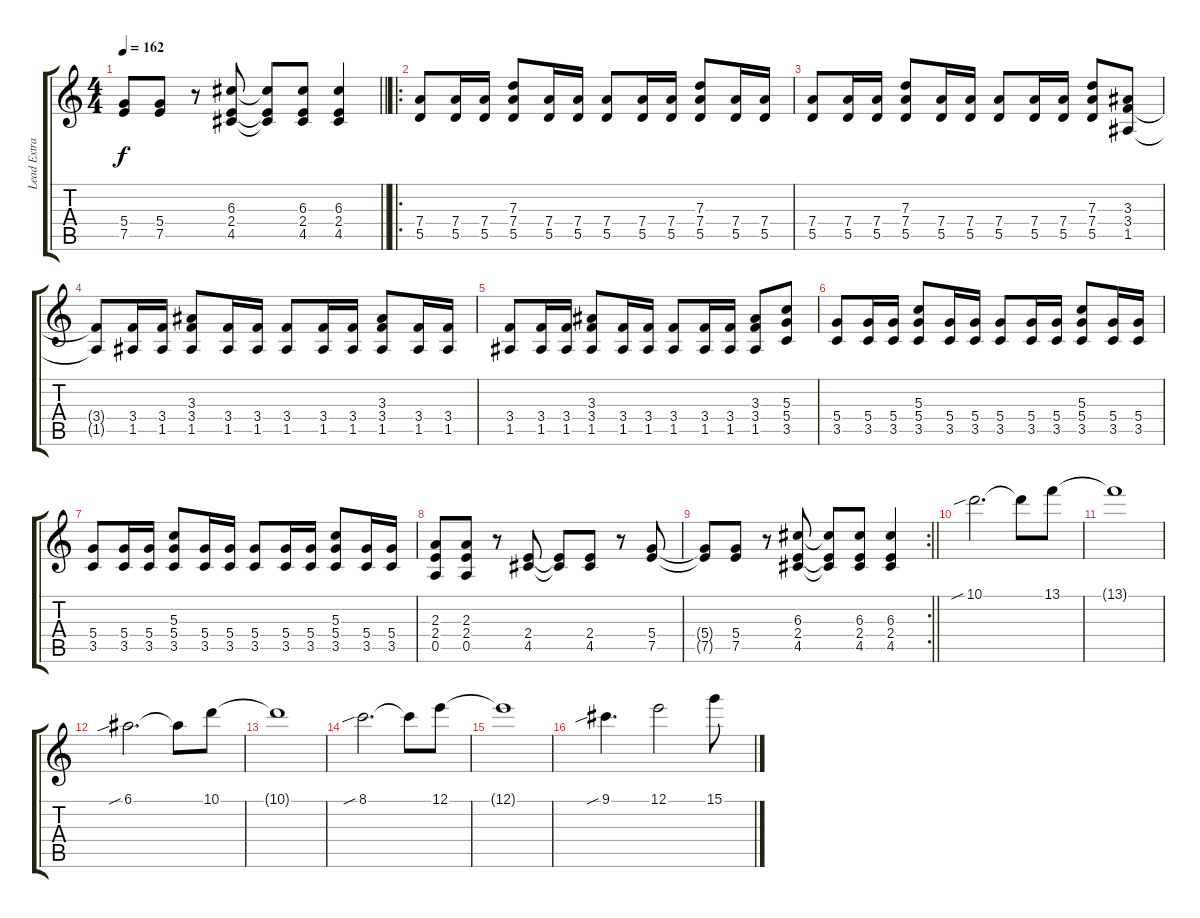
\track ("Lead Extra" "Lead Extra") {instrument distortionguitar}
\staff {score tabs}
\tuning (E4 B3 G3 D3 A2 D2) {hide}
\ts (4 4)
\tempo 162
\clef g2
\barLineRight lightlight
\ks c
(5.4{t} 7.5{t}).8{dy f} (5.4 7.5).8 r.8 (6.3 2.4 4.5).8 (6.3{t} 2.4{t} 4.5{t}).8 (6.3 2.4 4.5).8 (6.3 2.4 4.5).4 |
\ro
(7.4 5.5).8 (7.4 5.5).16 (7.4 5.5).16 (7.3 7.4 5.5).8 (7.4 5.5).16 (7.4 5.5).16 (7.4 5.5).8 (7.4 5.5).16 (7.4 5.5).16 (7.3 7.4 5.5).8 (7.4 5.5).16 (7.4 5.5).16 |
(7.4 5.5).8 (7.4 5.5).16 (7.4 5.5).16 (7.3 7.4 5.5).8 (7.4 5.5).16 (7.4 5.5).16 (7.4 5.5).8 (7.4 5.5).16 (7.4 5.5).16 (7.3 7.4 5.5).8 (3.3 3.4 1.5).8 |
(3.4{t} 1.5{t}).8 (3.4 1.5).16 (3.4 1.5).16 (3.3 3.4 1.5).8 (3.4 1.5).16 (3.4 1.5).16 (3.4 1.5).8 (3.4 1.5).16 (3.4 1.5).16 (3.3 3.4 1.5).8 (3.4 1.5).16 (3.4 1.5).16 |
(3.4 1.5).8 (3.4 1.5).16 (3.4 1.5).16 (3.3 3.4 1.5).8 (3.4 1.5).16 (3.4 1.5).16 (3.4 1.5).8 (3.4 1.5).16 (3.4 1.5).16 (3.3 3.4 1.5).8 (5.3 5.4 3.5).8 |
(5.4 3.5).8 (5.4 3.5).16 (5.4 3.5).16 (5.3 5.4 3.5).8 (5.4 3.5).16 (5.4 3.5).16 (5.4 3.5).8 (5.4 3.5).16 (5.4 3.5).16 (5.3 5.4 3.5).8 (5.4 3.5).16 (5.4 3.5).16 |
(5.4 3.5).8 (5.4 3.5).16 (5.4 3.5).16 (5.3 5.4 3.5).8 (5.4 3.5).16 (5.4 3.5).16 (5.4 3.5).8 (5.4 3.5).16 (5.4 3.5).16 (5.3 5.4 3.5).8 (5.4 3.5).16 (5.4 3.5).16 |
(2.3 2.4 0.5).8 (2.3 2.4 0.5).8 r.8 (2.4 4.5).8 (2.4{t} 4.5{t}).8 (2.4 4.5).8 r.8 (5.4 7.5).8 |
\rc 2
\barLineRight lightlight
(5.4{t} 7.5{t}).8 (5.4 7.5).8 r.8 (6.3 2.4 4.5).8 (6.3{t} 2.4{t} 4.5{t}).8 (6.3 2.4 4.5).8 (6.3 2.4 4.5).4 |
10.1{sib}.2{d} 10.1{t}.8 13.1.8 |
13.1{t}.1 |
6.1{sib}.2{d} 6.1{t}.8 10.1.8 |
10.1{t}.1 |
8.1{sib}.2{d} 8.1{t}.8 12.1.8 |
12.1{t}.1 |
9.1{sib}.4{d} 12.1.2 15.1.8
